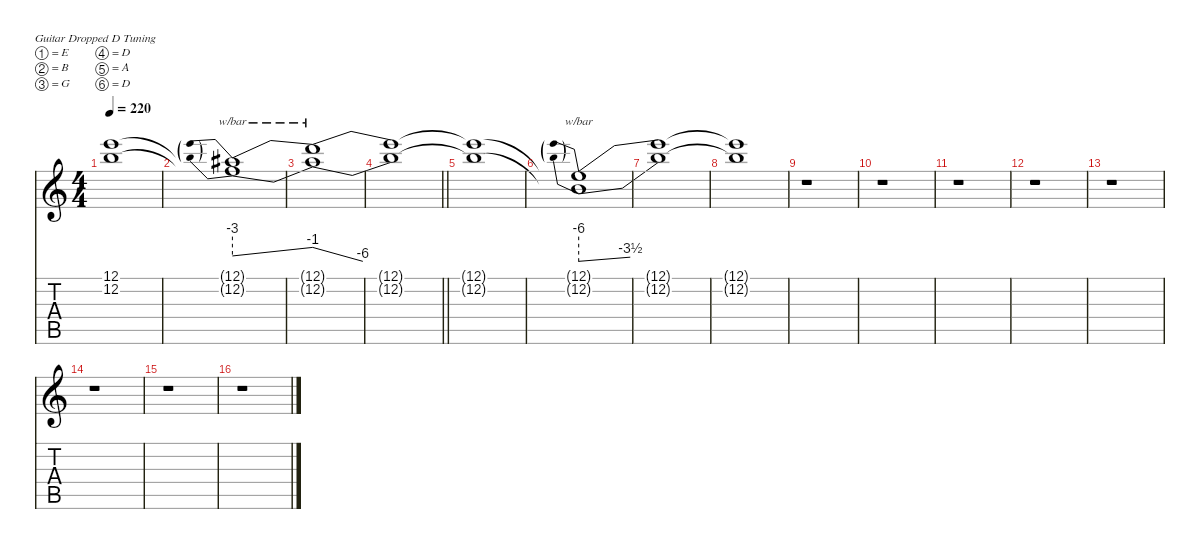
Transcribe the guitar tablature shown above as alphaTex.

\defaultSystemsLayout 4
\hideDynamics
\bracketExtendMode nobrackets
\singleTrackTrackNamePolicy hidden
\multiTrackTrackNamePolicy hidden
\firstSystemTrackNameMode fullname
\firstSystemTrackNameOrientation horizontal
\otherSystemsTrackNameOrientation horizontal
\track ("Lead guitar" "od.guit.") {instrument overdrivenguitar}
\staff {score tabs}
\tuning (E4 B3 G3 D3 A2 D2)
\ts (4 4)
\tempo 220
\clef g2
\ks c
(12.1{t} 12.2{t}).1{dy f beam Down} |
(12.1{t} 12.2{t}).1{tbe (predivedive default 0 -12 60 -4) beam Down} |
(12.1{t} 12.2{t}).1{tbe (dive default 0 -4 60 -24) beam Down} |
\barLineRight lightlight
(12.1{t} 12.2{t}).1{beam Down} |
(12.1{t} 12.2{t}).1{beam Down} |
(12.1{t} 12.2{t}).1{tbe (predivedive default 0 -24 60 -14) beam Down} |
(12.1{t} 12.2{t}).1{beam Down} |
(12.1{t} 12.2{t}).1{beam Down} |
r.1{beam Down} |
r.1{beam Down} |
r.1{beam Down} |
r.1{beam Down} |
r.1{beam Down} |
r.1{beam Down} |
r.1{beam Down} |
r.1{beam Down}
